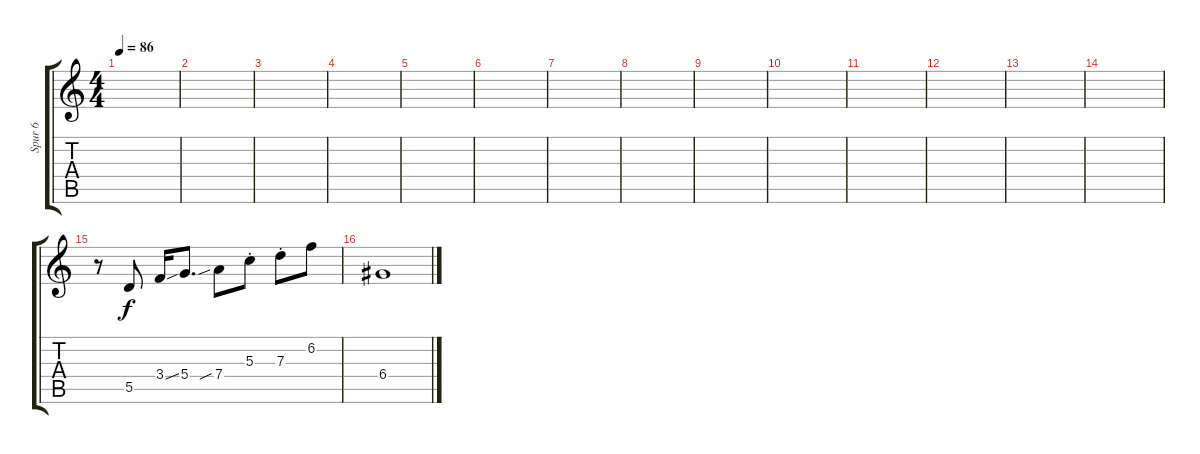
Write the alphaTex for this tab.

\track ("Spur 6" "Spur 6") {instrument acousticguitarsteel}
\staff {score tabs}
\tuning (E4 B3 G3 D3 A2 D2) {hide}
\ts (4 4)
\tempo 86
\clef g2
\ks c
|
|
|
|
|
|
|
|
|
|
|
|
|
|
r.8 5.5.8 3.4{ss}.16 5.4.8{d} 7.4{sib}.8 5.3{st}.8 7.3{st}.8 6.2.8 |
6.4.1
